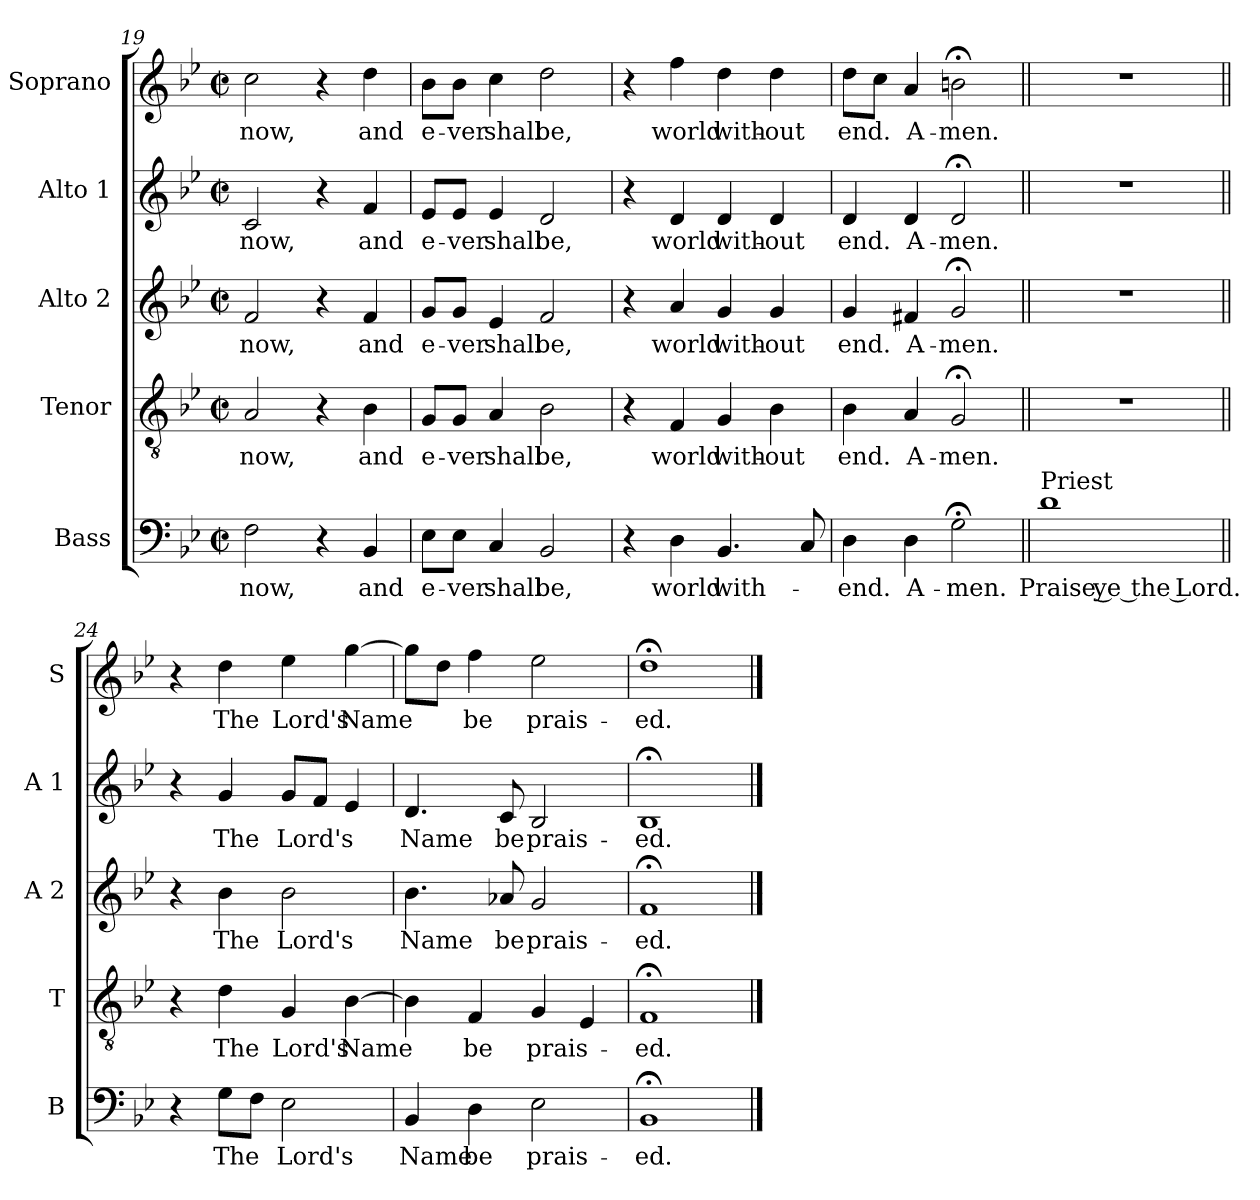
**kern	**text	**kern	**text	**kern	**text	**kern	**text	**kern	**text
*part5	*part5	*part4	*part4	*part3	*part3	*part2	*part2	*part1	*part1
*staff5	*staff5	*staff4	*staff4	*staff3	*staff3	*staff2	*staff2	*staff1	*staff1
*I"Bass	*	*I"Tenor	*	*I"Alto 2	*	*I"Alto 1	*	*I"Soprano	*
*I'B	*	*I'T	*	*I'A 2	*	*I'A 1	*	*I'S	*
*clefF4	*	*clefGv2	*	*clefG2	*	*clefG2	*	*clefG2	*
*k[b-e-]	*	*k[b-e-]	*	*k[b-e-]	*	*k[b-e-]	*	*k[b-e-]	*
*B-:	*	*B-:	*	*B-:	*	*B-:	*	*B-:	*
*M2/2	*	*M2/2	*	*M2/2	*	*M2/2	*	*M2/2	*
*met(c|)	*	*met(c|)	*	*met(c|)	*	*met(c|)	*	*met(c|)	*
=19	=19	=19	=19	=19	=19	=19	=19	=19	=19
!	!LO:LY:b	!	!	!	!	!	!	!	!
!	!	!	!LO:LY:b	!	!	!	!	!	!
!	!	!	!	!	!LO:LY:b	!	!	!	!
!	!	!	!	!	!	!	!LO:LY:b	!	!
!	!	!	!	!	!	!	!	!	!LO:LY:b
2F\	now,	2A/	now,	2f/	now,	2c/	now,	2cc\	now,
4r	.	4r	.	4r	.	4r	.	4r	.
!	!LO:LY:b	!	!	!	!	!	!	!	!
!	!	!	!LO:LY:b	!	!	!	!	!	!
!	!	!	!	!	!LO:LY:b	!	!	!	!
!	!	!	!	!	!	!	!LO:LY:b	!	!
!	!	!	!	!	!	!	!	!	!LO:LY:b
4BB-/	and	4B-\	and	4f/	and	4f/	and	4dd\	and
=20	=20	=20	=20	=20	=20	=20	=20	=20	=20
!	!LO:LY:b	!	!	!	!	!	!	!	!
!	!	!	!LO:LY:b	!	!	!	!	!	!
!	!	!	!	!	!LO:LY:b	!	!	!	!
!	!	!	!	!	!	!	!LO:LY:b	!	!
!	!	!	!	!	!	!	!	!	!LO:LY:b
8E-\L	e-	8G/L	e-	8g/L	e-	8e-/L	e-	8b-\L	e-
!	!LO:LY:b	!	!	!	!	!	!	!	!
!	!	!	!LO:LY:b	!	!	!	!	!	!
!	!	!	!	!	!LO:LY:b	!	!	!	!
!	!	!	!	!	!	!	!LO:LY:b	!	!
!	!	!	!	!	!	!	!	!	!LO:LY:b
8E-\J	-ver	8G/J	-ver	8g/J	-ver	8e-/J	-ver	8b-\J	-ver
!	!LO:LY:b	!	!	!	!	!	!	!	!
!	!	!	!LO:LY:b	!	!	!	!	!	!
!	!	!	!	!	!LO:LY:b	!	!	!	!
!	!	!	!	!	!	!	!LO:LY:b	!	!
!	!	!	!	!	!	!	!	!	!LO:LY:b
4C/	shall	4A/	shall	4e-/	shall	4e-/	shall	4cc\	shall
!	!LO:LY:b	!	!	!	!	!	!	!	!
!	!	!	!LO:LY:b	!	!	!	!	!	!
!	!	!	!	!	!LO:LY:b	!	!	!	!
!	!	!	!	!	!	!	!LO:LY:b	!	!
!	!	!	!	!	!	!	!	!	!LO:LY:b
2BB-/	be,	2B-\	be,	2f/	be,	2d/	be,	2dd\	be,
=21	=21	=21	=21	=21	=21	=21	=21	=21	=21
4r	.	4r	.	4r	.	4r	.	4r	.
!	!LO:LY:b	!	!	!	!	!	!	!	!
!	!	!	!LO:LY:b	!	!	!	!	!	!
!	!	!	!	!	!LO:LY:b	!	!	!	!
!	!	!	!	!	!	!	!LO:LY:b	!	!
!	!	!	!	!	!	!	!	!	!LO:LY:b
4D\	world	4F/	world	4a/	world	4d/	world	4ff\	world
!	!LO:LY:b	!	!	!	!	!	!	!	!
!	!	!	!LO:LY:b	!	!	!	!	!	!
!	!	!	!	!	!LO:LY:b	!	!	!	!
!	!	!	!	!	!	!	!LO:LY:b	!	!
!	!	!	!	!	!	!	!	!	!LO:LY:b
4.BB-/	with-	4G/	with-	4g/	with-	4d/	with-	4dd\	with-
!	!	!	!LO:LY:b	!	!	!	!	!	!
!	!	!	!	!	!LO:LY:b	!	!	!	!
!	!	!	!	!	!	!	!LO:LY:b	!	!
!	!	!	!	!	!	!	!	!	!LO:LY:b
.	.	4B-\	-out	4g/	-out	4d/	-out	4dd\	-out
8C/	.	.	.	.	.	.	.	.	.
=22	=22	=22	=22	=22	=22	=22	=22	=22	=22
!	!LO:LY:b	!	!	!	!	!	!	!	!
!	!	!	!LO:LY:b	!	!	!	!	!	!
!	!	!	!	!	!LO:LY:b	!	!	!	!
!	!	!	!	!	!	!	!LO:LY:b	!	!
!	!	!	!	!	!	!	!	!	!LO:LY:b
4D\	-end.	4B-\	end.	4g/	end.	4d/	end.	8dd\L	end.
.	.	.	.	.	.	.	.	8cc\J	.
!	!LO:LY:b	!	!	!	!	!	!	!	!
!	!	!	!LO:LY:b	!	!	!	!	!	!
!	!	!	!	!	!LO:LY:b	!	!	!	!
!	!	!	!	!	!	!	!LO:LY:b	!	!
!	!	!	!	!	!	!	!	!	!LO:LY:b
4D\	A-	4A/	A-	4f#X/	A-	4d/	A-	4a/	A-
!	!LO:LY:b	!	!	!	!	!	!	!	!
!	!	!	!LO:LY:b	!	!	!	!	!	!
!	!	!	!	!	!LO:LY:b	!	!	!	!
!	!	!	!	!	!	!	!LO:LY:b	!	!
!	!	!	!	!	!	!	!	!	!LO:LY:b
2G;<\	-men.	2G;</	-men.	2g;</	-men.	2d;</	-men.	2bn;<\	-men.
!!LO:PB:g=z
=23||	=23||	=23||	=23||	=23||	=23||	=23||	=23||	=23||	=23||
!LO:TX:a:t=Priest	!	!	!	!	!	!	!	!	!
!	!LO:LY:b	!	!	!	!	!	!	!	!
1d	Praise ye the Lord.	1r	.	1r	.	1r	.	1r	.
=24||	=24||	=24||	=24||	=24||	=24||	=24||	=24||	=24||	=24||
4r	.	4r	.	4r	.	4r	.	4r	.
!	!LO:LY:b	!	!	!	!	!	!	!	!
!	!	!	!LO:LY:b	!	!	!	!	!	!
!	!	!	!	!	!LO:LY:b	!	!	!	!
!	!	!	!	!	!	!	!LO:LY:b	!	!
!	!	!	!	!	!	!	!	!	!LO:LY:b
8G\L	The	4d\	The	4b-\	The	4g/	The	4dd\	The
8F\J	.	.	.	.	.	.	.	.	.
!	!LO:LY:b	!	!	!	!	!	!	!	!
!	!	!	!LO:LY:b	!	!	!	!	!	!
!	!	!	!	!	!LO:LY:b	!	!	!	!
!	!	!	!	!	!	!	!LO:LY:b	!	!
!	!	!	!	!	!	!	!	!	!LO:LY:b
2E-\	Lord's	4G/	Lord's	2b-\	Lord's	8g/L	Lord's	4ee-\	Lord's
.	.	.	.	.	.	8f/J	.	.	.
!	!	!	!LO:LY:b	!	!	!	!	!	!
!	!	!	!	!	!	!	!	!	!LO:LY:b
.	.	[4B-\	Name	.	.	4e-/	.	[4gg\	Name
=25	=25	=25	=25	=25	=25	=25	=25	=25	=25
!	!LO:LY:b	!	!	!	!	!	!	!	!
!	!	!	!	!	!LO:LY:b	!	!	!	!
!	!	!	!	!	!	!	!LO:LY:b	!	!
4BB-/	Name	4B-\]	.	4.b-\	Name	4.d/	Name	8gg\L]	.
.	.	.	.	.	.	.	.	8dd\J	.
!	!LO:LY:b	!	!	!	!	!	!	!	!
!	!	!	!LO:LY:b	!	!	!	!	!	!
!	!	!	!	!	!	!	!	!	!LO:LY:b
4D\	be	4F/	be	.	.	.	.	4ff\	be
!	!	!	!	!	!LO:LY:b	!	!	!	!
!	!	!	!	!	!	!	!LO:LY:b	!	!
.	.	.	.	8a-X/	be	8c/	be	.	.
!	!LO:LY:b	!	!	!	!	!	!	!	!
!	!	!	!LO:LY:b	!	!	!	!	!	!
!	!	!	!	!	!LO:LY:b	!	!	!	!
!	!	!	!	!	!	!	!LO:LY:b	!	!
!	!	!	!	!	!	!	!	!	!LO:LY:b
2E-\	prais-	4G/	prais-	2g/	prais-	2B-/	prais-	2ee-\	prais-
.	.	4E-/	.	.	.	.	.	.	.
=26	=26	=26	=26	=26	=26	=26	=26	=26	=26
!	!LO:LY:b	!	!	!	!	!	!	!	!
!	!	!	!LO:LY:b	!	!	!	!	!	!
!	!	!	!	!	!LO:LY:b	!	!	!	!
!	!	!	!	!	!	!	!LO:LY:b	!	!
!	!	!	!	!	!	!	!	!	!LO:LY:b
1BB-;<	-ed.	1F;<	-ed.	1f;<	-ed.	1B-;<	-ed.	1dd;<	-ed.
==	==	==	==	==	==	==	==	==	==
*-	*-	*-	*-	*-	*-	*-	*-	*-	*-
